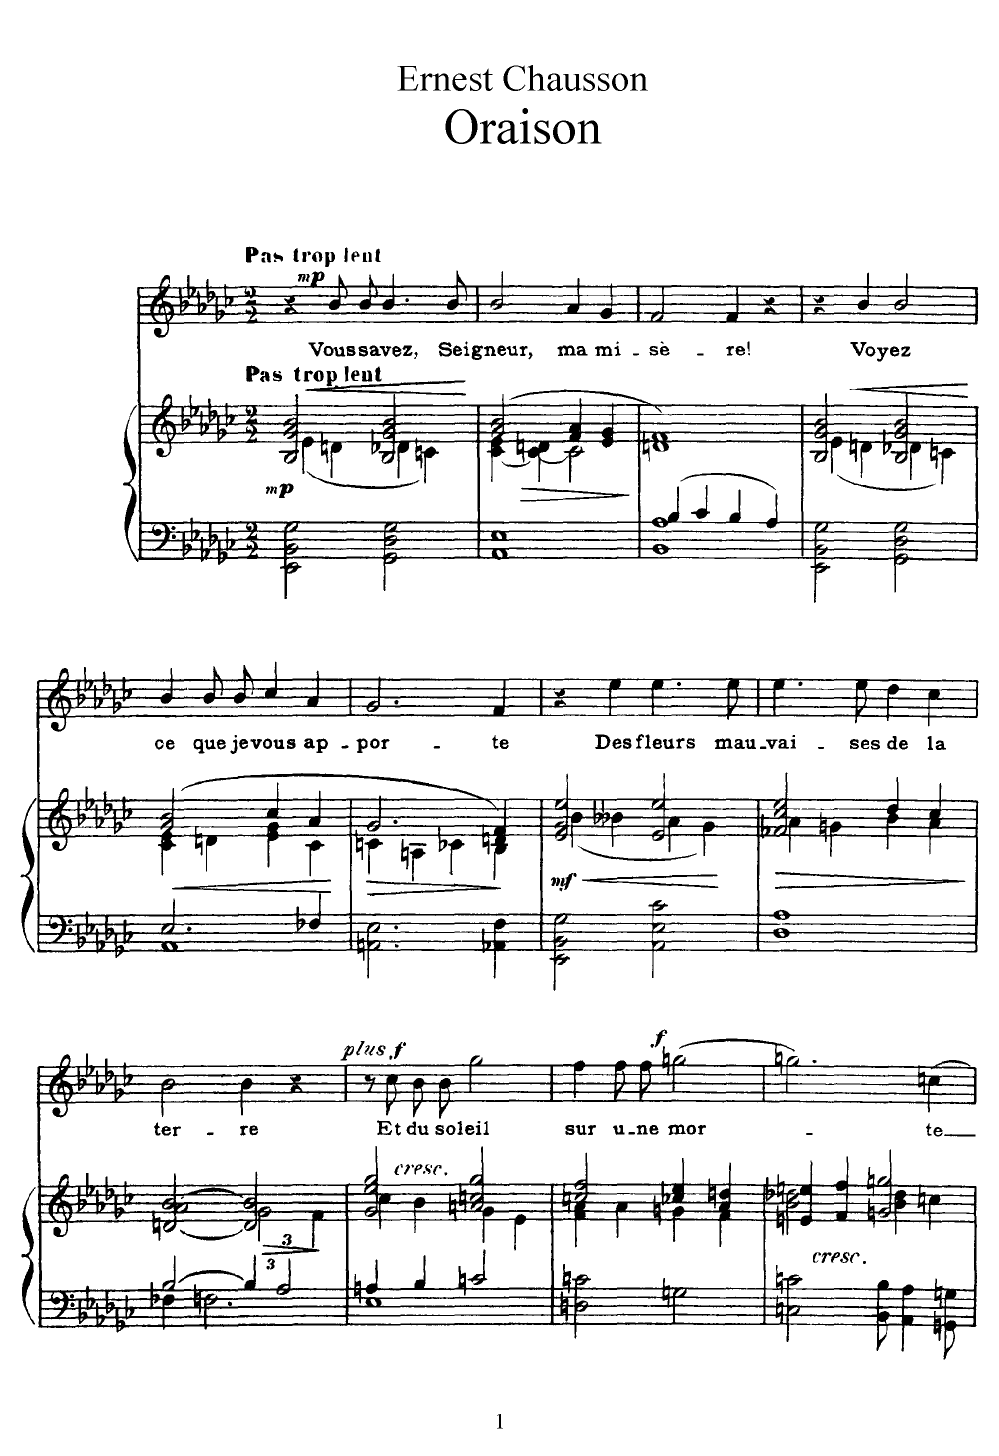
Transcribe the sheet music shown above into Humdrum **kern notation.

**kern	**kern	**dynam	**kern	**text	**dynam
*part2	*part2	*part2	*part1	*part1	*part1
*staff3	*staff2	*staff2/3	*staff1	*staff1	*staff1
*I"Piano	*	*	*I"Voice	*	*
*I'Pno	*	*	*	*	*
*clefF4	*clefG2	*	*clefG2	*	*
*k[b-e-a-d-g-c-]	*k[b-e-a-d-g-c-]	*	*k[b-e-a-d-g-c-]	*	*
*M2/2	*M2/2	*	*M2/2	*	*
=1	=1	=1	=1	=1	=1
!	!	!	!LO:TX:a:B:t=Pas trop lent	!	!
!	!LO:TX:a:B:t=Pas trop lent	!	!	!	!
!	!	!LO:HP:b	!	!	!
*	*^	*	*	*	*
!	!	!	!LO:DY:n=1:b	!	!	!LO:DY:a
2EE-\ 2BB-\ 2G-\	2B-/ 2g-/ 2b-/	(4e-\	< mp	4r	.	mp
.	.	4dn\	.	8b-/L	Vous	.
.	.	.	.	8b-/J	sa-	.
2GG-\ 2D-\ 2G-\	2B-/ 2g-/ 2b-/	4d\	.	4.b-/	-vez,	.
.	.	4cn\)	.	.	.	.
.	.	.	.	8b-/	Sei-	.
=2	=2	=2	=2	=2	=2	=2
*	*	*^	*	*	*	*
1AA- 1E-	(2g-/ 2b-/	4e-\	[4c-\	.	2b-/	-gneur,	.
!	!	!	!	!LO:HP:b	!	!	!
.	.	4dn\	4c-\_	>	.	.	.
.	4f/ 4a-/	2r	2c-\]	.	4a-/	ma	.
.	4e-/ 4g-/	.	.	.	4g-/	mi-	.
*	*v	*v	*v	*	*	*	*
.	.	[	.	.	.
=3	=3	=3	=3	=3	=3
*^	*^	*	*	*	*
4B-/	1BB- 1A-	1dn 1f)	1ryy	.	2f/	-sè-	.
4c-/	.	.	.	.	.	.	.
4B-/	.	.	.	.	4f/	-re!	.
4A-/	.	.	.	.	4r	.	.
*v	*v	*	*	*	*	*	*
=4	=4	=4	=4	=4	=4	=4
2EE-\ 2BB-\ 2G-\	2B-/ 2g-/ 2b-/	(4e-\	.	4r	.	.
!	!	!	!LO:HP:b	!	!	!
.	.	4dn\	<	4b-/	Vo-	.
2GG-\ 2D-\ 2G-\	2B-/ 2g-/ 2b-/	4d-X\	.	2b-/	-yez	.
.	.	4cn\)	.	.	.	.
*	*v	*v	*	*	*	*
.	.	]	.	.	.
=5	=5	=5	=5	=5	=5
*^	*	*	*	*	*
!	!	!	!LO:HP:b	!	!	!
*	*	*^	*	*	*	*
1AA-	2.E-/	(2g-/ 2b-/	4c-\ 4e-\	<	4b-/	ce	.
.	.	.	4dn\	.	8b-/L	que	.
.	.	.	.	.	8b-/J	je	.
.	.	4cc-/	4e-\ 4g-\	.	4cc-/	vous	.
.	4F-X/	4a-/	4c-\	.	4a-/	ap-	.
*v	*v	*	*	*	*	*	*
*	*v	*v	*	*	*	*
.	.	[	.	.	.
=6	=6	=6	=6	=6	=6
!	!	!LO:HP:b	!	!	!
*	*^	*	*	*	*
2.AAn\ 2.E-\	2.g-/	4cn\	>	2.g-/	-por-	.
.	.	4An\	.	.	.	.
.	.	4c-X\	.	.	.	.
4AA-X\ 4F\	4f/)	4B-\ 4dn\	.	4f/	-te	.
*	*v	*v	*	*	*	*
.	.	[	.	.	.
=7	=7	=7	=7	=7	=7
!	!	!LO:HP:b	!	!	!
*	*^	*	*	*	*
!	!	!	!LO:DY:n=1:b	!	!	!
2EE-\ 2BB-\ 2G-\	2e-/ 2g-/ 2ee-/	(4b-\	< mf	4r	.	.
.	.	4b--X\	.	4ee-\	Des	.
2AA-\ 2E-\ 2c-\	2e-/ 2ee-/	4a-\	.	4.ee-\	fleurs	.
.	.	4g-\)	.	.	.	.
.	.	.	.	8ee-\	mau-	.
*	*v	*v	*	*	*	*
.	.	]	.	.	.
=8	=8	=8	=8	=8	=8
!	!	!LO:HP:b	!	!	!
*	*^	*	*	*	*
1D- 1A-	2f-X/ 2cc-/ 2ee-/	4a-\	>	4.ee-\	-vai-	.
.	.	4gn\	.	.	.	.
.	.	.	.	8ee-\	-ses	.
.	4dd-/	4b-\	.	4dd-\	de	.
.	4cc-/	4a-\	.	4cc-\	la	.
*	*v	*v	*	*	*	*
.	.	[	.	.	.
=9	=9	=9	=9	=9	=9
*^	*^	*	*	*	*
4F-X\	[2B-/	[<2dn/ [2b-/	2a-/	.	2b-\	ter-	.
2.Fn\	.	.	.	.	.	.	.
.	6B-/]	2d/] 2b-/]	3g-\	.	4b-\	-re	.
.	3A-/	.	.	.	.	.	.
.	.	.	.	.	4r	.	.
.	.	.	6f\	.	.	.	.
*v	*v	*	*	*	*	*	*
*	*v	*v	*	*	*	*
.	.	]	.	.	.
=10	=10	=10	=10	=10	=10
*^	*^	*	*	*	*
!	!	!	!	!	!	!	!LO:DY:a
!	!	!	!	!	!	!	!LO:DY:n=1:a
1E-	4An/	2g-/ 2ee-/ 2gg-/	4cc-\	.	8r	.	other-dynamics f
.	.	.	.	.	8cc-\L	Et	.
!	!	!	!LO:TX:a:i:t=cresc.	!	!	!	!
.	4B-/	.	4b-\	.	8b-\	du	.
.	.	.	.	.	8b-\J	sol-	.
.	2cn/	2an/ 2ccn/ 2gg-/	4g-\	.	2gg-\	-eil	.
.	.	.	4e-\	.	.	.	.
*v	*v	*	*	*	*	*	*
=11	=11	=11	=11	=11	=11	=11
2Dn\ 2cn\	2ccn/ 2ff/	4f\ 4a-\	.	4ff\	sur	.
.	.	4a-\	.	8ff\L	u-	.
.	.	.	.	8ff\J	-ne	.
!	!	!	!	!	!	!LO:DY:a
2Gn\	4cc-X/ 4ee-/	4gn\	.	[2ggn\	mor-	f
.	4a-/ 4ddn/	4f\	.	.	.	.
=12	=12	=12	=12	=12	=12	=12
!	!LO:TX:b:i:t=cresc.	!	!	!	!	!
2Cn\ 2cn\	4en/ 4een/	2b-\ 2dd-X\	.	2.ggn\]	.	.
.	4f/ 4ff/	.	.	.	.	.
8BB-\ 8B-\	2gn/ 2ggn/	4b-\ 4dd-\	.	.	.	.
4AA-\ 4A-\	.	.	.	.	.	.
.	.	4ccn\	.	[4ccn\	-te	.
8GGn/ 8Gn/	.	.	.	.	.	.
*	*v	*v	*	*	*	*
=	=	=	=	=	=
*-	*-	*-	*-	*-	*-
